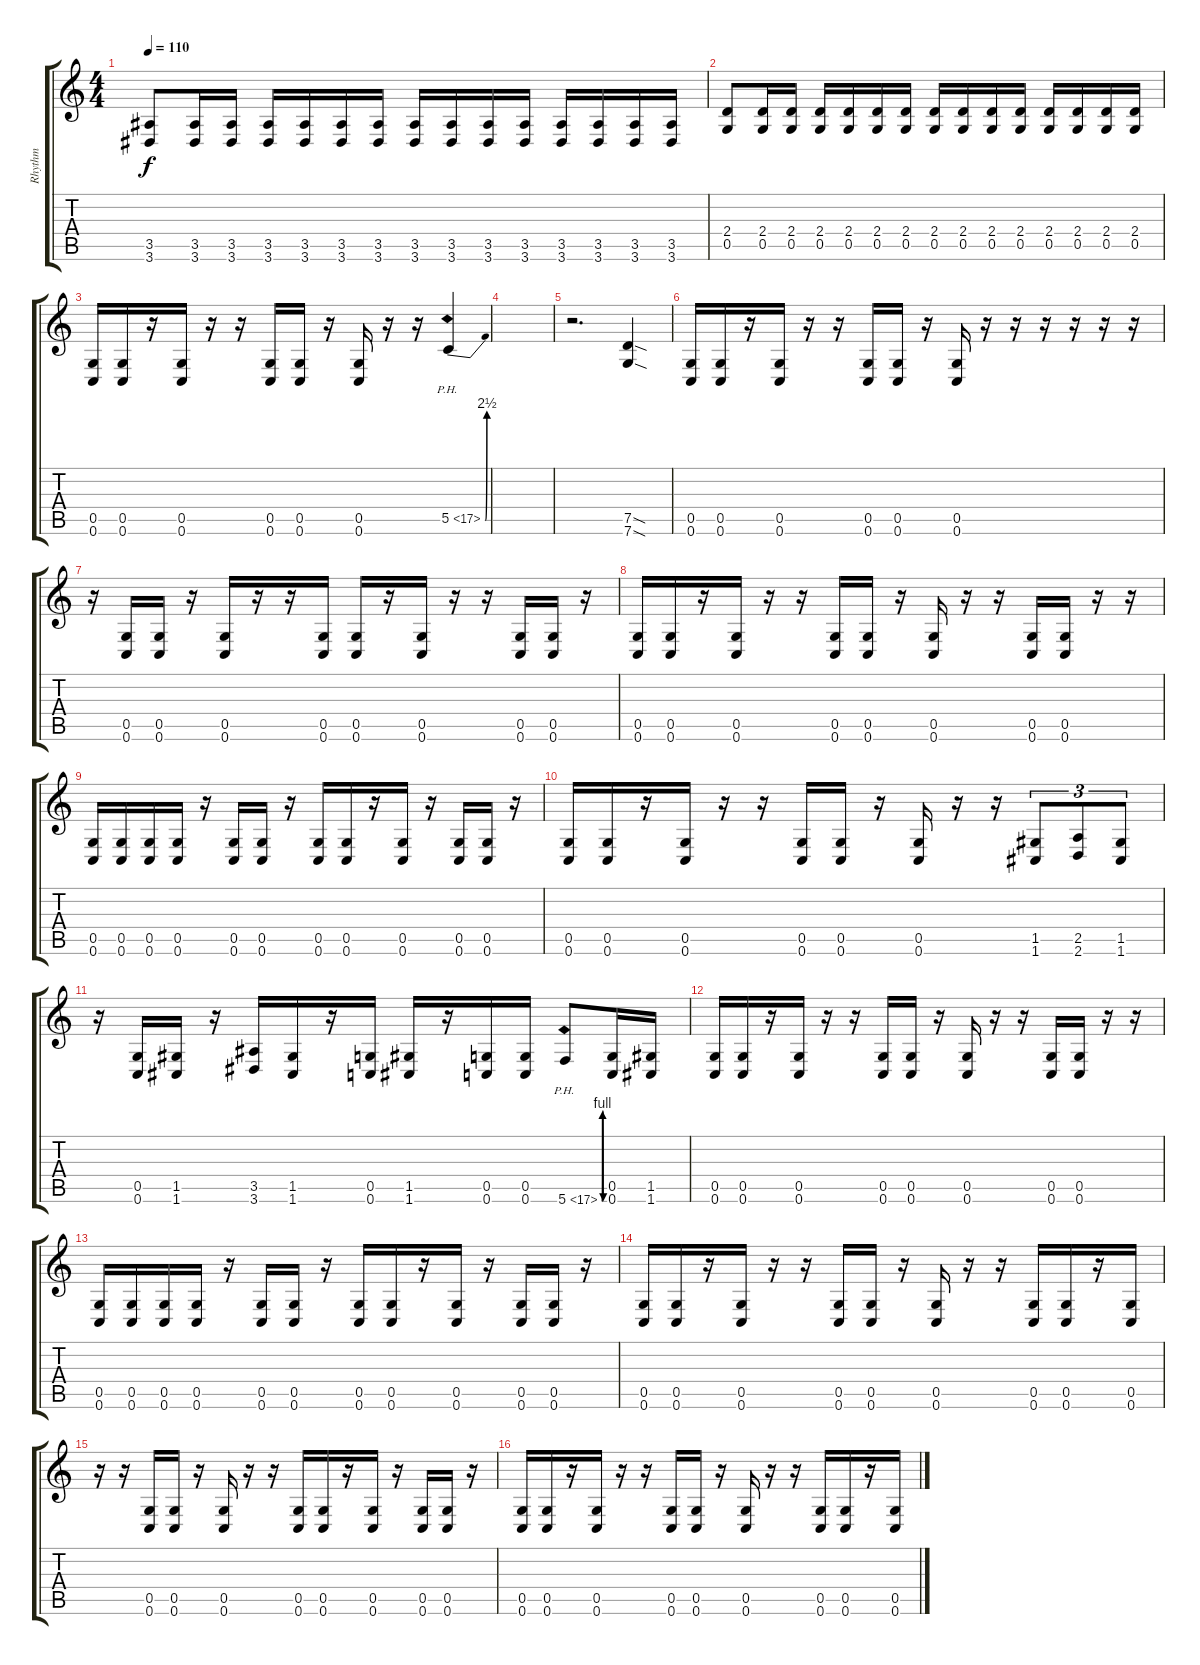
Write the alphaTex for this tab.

\track ("Rhythm " "Rhythm ") {instrument distortionguitar}
\staff {score tabs}
\tuning (D4 A3 F3 C3 G2 C2) {hide}
\ts (4 4)
\tempo 110
\clef g2
\ks c
(3.5 3.6).8{dy f} (3.5 3.6).16 (3.5 3.6).16 (3.5 3.6).16 (3.5 3.6).16 (3.5 3.6).16 (3.5 3.6).16 (3.5 3.6).16 (3.5 3.6).16 (3.5 3.6).16 (3.5 3.6).16 (3.5 3.6).16 (3.5 3.6).16 (3.5 3.6).16 (3.5 3.6).16 |
(2.4 0.5).8 (2.4 0.5).16 (2.4 0.5).16 (2.4 0.5).16 (2.4 0.5).16 (2.4 0.5).16 (2.4 0.5).16 (2.4 0.5).16 (2.4 0.5).16 (2.4 0.5).16 (2.4 0.5).16 (2.4 0.5).16 (2.4 0.5).16 (2.4 0.5).16 (2.4 0.5).16 |
(0.5 0.6).16 (0.5 0.6).16 r.16 (0.5 0.6).16 r.16 r.16 (0.5 0.6).16 (0.5 0.6).16 r.16 (0.5 0.6).16 r.16 r.16 5.5{be (bend 0 0 60 10) ph 12}.4 |
|
r.2{d} (7.5{sod} 7.6{sod}).4 |
(0.5 0.6).16 (0.5 0.6).16 r.16 (0.5 0.6).16 r.16 r.16 (0.5 0.6).16 (0.5 0.6).16 r.16 (0.5 0.6).16 r.16 r.16 r.16 r.16 r.16 r.16 |
r.16 (0.5 0.6).16 (0.5 0.6).16 r.16 (0.5 0.6).16 r.16 r.16 (0.5 0.6).16 (0.5 0.6).16 r.16 (0.5 0.6).16 r.16 r.16 (0.5 0.6).16 (0.5 0.6).16 r.16 |
(0.5 0.6).16 (0.5 0.6).16 r.16 (0.5 0.6).16 r.16 r.16 (0.5 0.6).16 (0.5 0.6).16 r.16 (0.5 0.6).16 r.16 r.16 (0.5 0.6).16 (0.5 0.6).16 r.16 r.16 |
(0.5 0.6).16 (0.5 0.6).16 (0.5 0.6).16 (0.5 0.6).16 r.16 (0.5 0.6).16 (0.5 0.6).16 r.16 (0.5 0.6).16 (0.5 0.6).16 r.16 (0.5 0.6).16 r.16 (0.5 0.6).16 (0.5 0.6).16 r.16 |
(0.5 0.6).16 (0.5 0.6).16 r.16 (0.5 0.6).16 r.16 r.16 (0.5 0.6).16 (0.5 0.6).16 r.16 (0.5 0.6).16 r.16 r.16 (1.5 1.6).8{tu (3 2)} (2.5 2.6).8{tu (3 2)} (1.5 1.6).8{tu (3 2)} |
r.16 (0.5 0.6).16 (1.5 1.6).16 r.16 (3.5 3.6).16 (1.5 1.6).16 r.16 (0.5 0.6).16 (1.5 1.6).16 r.16 (0.5 0.6).16 (0.5 0.6).16 5.6{be (custom 0 0 10 4 20 4 30 0 60 0) ph 12}.8 (0.5 0.6).16 (1.5 1.6).16 |
(0.5 0.6).16 (0.5 0.6).16 r.16 (0.5 0.6).16 r.16 r.16 (0.5 0.6).16 (0.5 0.6).16 r.16 (0.5 0.6).16 r.16 r.16 (0.5 0.6).16 (0.5 0.6).16 r.16 r.16 |
(0.5 0.6).16 (0.5 0.6).16 (0.5 0.6).16 (0.5 0.6).16 r.16 (0.5 0.6).16 (0.5 0.6).16 r.16 (0.5 0.6).16 (0.5 0.6).16 r.16 (0.5 0.6).16 r.16 (0.5 0.6).16 (0.5 0.6).16 r.16 |
(0.5 0.6).16 (0.5 0.6).16 r.16 (0.5 0.6).16 r.16 r.16 (0.5 0.6).16 (0.5 0.6).16 r.16 (0.5 0.6).16 r.16 r.16 (0.5 0.6).16 (0.5 0.6).16 r.16 (0.5 0.6).16 |
r.16 r.16 (0.5 0.6).16 (0.5 0.6).16 r.16 (0.5 0.6).16 r.16 r.16 (0.5 0.6).16 (0.5 0.6).16 r.16 (0.5 0.6).16 r.16 (0.5 0.6).16 (0.5 0.6).16 r.16 |
(0.5 0.6).16 (0.5 0.6).16 r.16 (0.5 0.6).16 r.16 r.16 (0.5 0.6).16 (0.5 0.6).16 r.16 (0.5 0.6).16 r.16 r.16 (0.5 0.6).16 (0.5 0.6).16 r.16 (0.5 0.6).16
